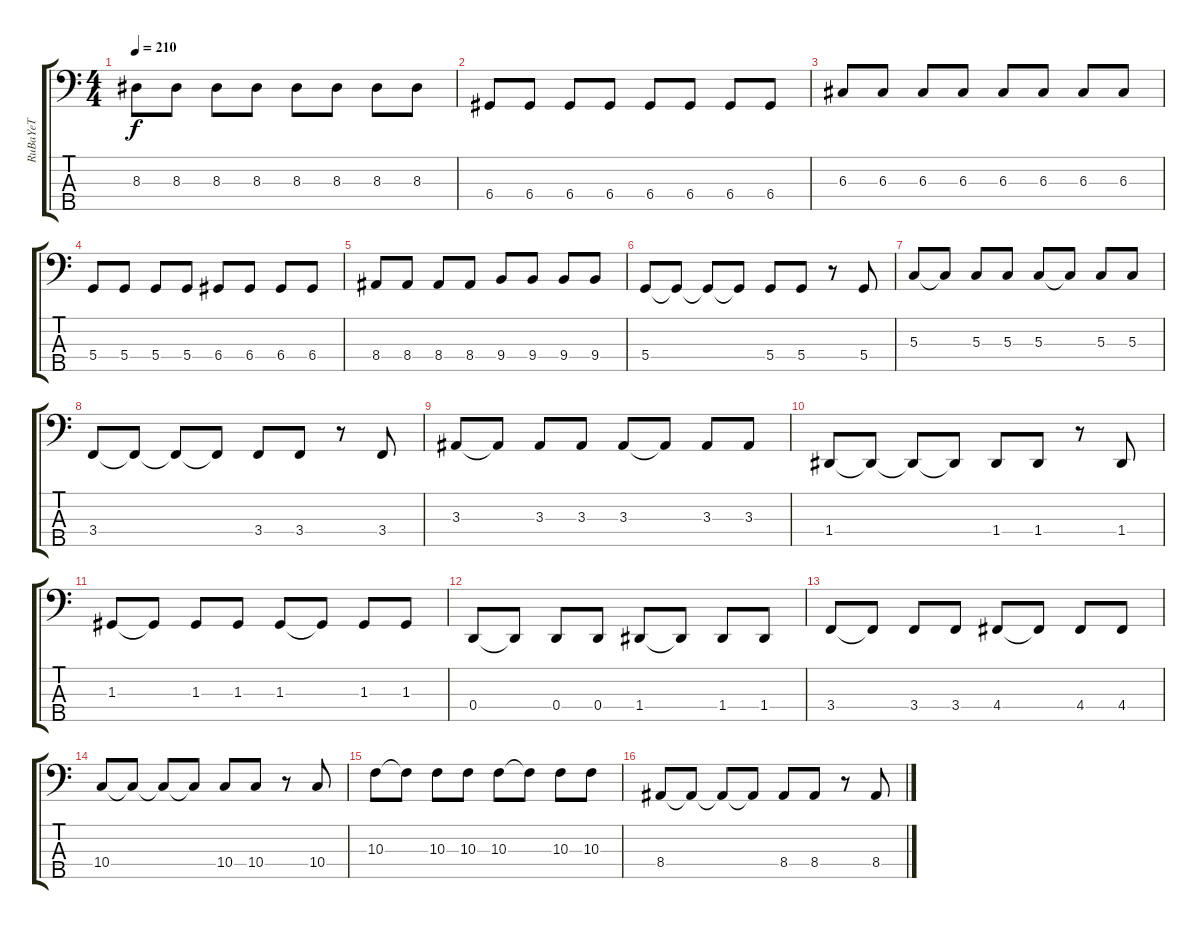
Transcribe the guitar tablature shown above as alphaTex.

\track ("RuBaYeT" "RuBaYeT") {instrument electricbassfinger}
\staff {score tabs}
\tuning (F2 C2 G1 D1 A0) {hide}
\ts (4 4)
\tempo 210
\clef f4
\ks c
8.3.8{dy f} 8.3.8 8.3.8 8.3.8 8.3.8 8.3.8 8.3.8 8.3.8 |
6.4.8 6.4.8 6.4.8 6.4.8 6.4.8 6.4.8 6.4.8 6.4.8 |
6.3.8 6.3.8 6.3.8 6.3.8 6.3.8 6.3.8 6.3.8 6.3.8 |
5.4.8 5.4.8 5.4.8 5.4.8 6.4.8 6.4.8 6.4.8 6.4.8 |
8.4.8 8.4.8 8.4.8 8.4.8 9.4.8 9.4.8 9.4.8 9.4.8 |
5.4.8 5.4{t}.8 5.4{t}.8 5.4{t}.8 5.4.8 5.4.8 r.8 5.4.8 |
5.3.8 5.3{t}.8 5.3.8 5.3.8 5.3.8 5.3{t}.8 5.3.8 5.3.8 |
3.4.8 3.4{t}.8 3.4{t}.8 3.4{t}.8 3.4.8 3.4.8 r.8 3.4.8 |
3.3.8 3.3{t}.8 3.3.8 3.3.8 3.3.8 3.3{t}.8 3.3.8 3.3.8 |
1.4.8 1.4{t}.8 1.4{t}.8 1.4{t}.8 1.4.8 1.4.8 r.8 1.4.8 |
1.3.8 1.3{t}.8 1.3.8 1.3.8 1.3.8 1.3{t}.8 1.3.8 1.3.8 |
0.4.8 0.4{t}.8 0.4.8 0.4.8 1.4.8 1.4{t}.8 1.4.8 1.4.8 |
3.4.8 3.4{t}.8 3.4.8 3.4.8 4.4.8 4.4{t}.8 4.4.8 4.4.8 |
10.4.8 10.4{t}.8 10.4{t}.8 10.4{t}.8 10.4.8 10.4.8 r.8 10.4.8 |
10.3.8 10.3{t}.8 10.3.8 10.3.8 10.3.8 10.3{t}.8 10.3.8 10.3.8 |
8.4.8 8.4{t}.8 8.4{t}.8 8.4{t}.8 8.4.8 8.4.8 r.8 8.4.8
